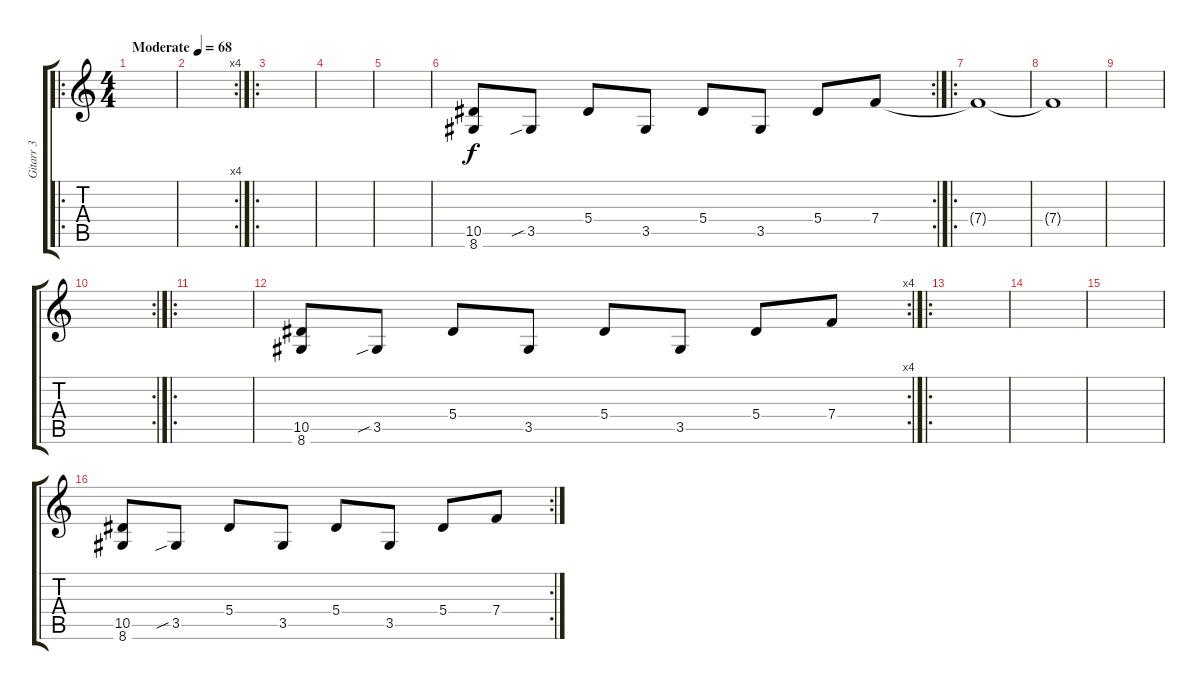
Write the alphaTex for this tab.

\track ("Gitarr 3" "Gitarr 3") {instrument distortionguitar}
\staff {score tabs}
\tuning (C4 G3 Eb3 Bb2 F2 C2) {hide}
\ro
\ts (4 4)
\tempo (68 "Moderate")
\clef g2
\ks c
|
\rc 4
|
\ro
|
|
|
\rc 2
(10.5 8.6).8 3.5{sib}.8 5.4.8 3.5.8 5.4.8 3.5.8 5.4.8 7.4.8 |
\ro
7.4{t}.1 |
7.4{t}.1 |
|
\rc 2
|
\ro
|
\rc 4
(10.5 8.6).8 3.5{sib}.8 5.4.8 3.5.8 5.4.8 3.5.8 5.4.8 7.4.8 |
\ro
|
|
|
\rc 2
(10.5 8.6).8 3.5{sib}.8 5.4.8 3.5.8 5.4.8 3.5.8 5.4.8 7.4.8
